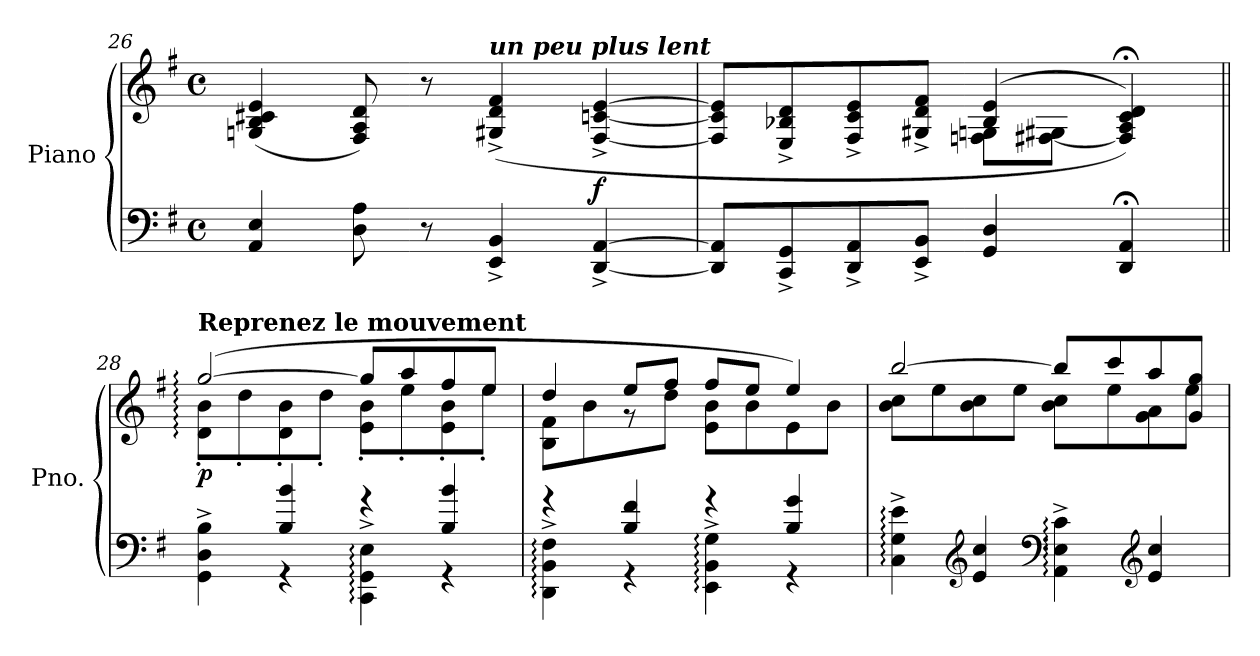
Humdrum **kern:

**kern	**kern	**dynam
*part1	*part1	*part1
*staff2	*staff1	*staff1/2
*I"Piano	*	*
*I'Pno.	*	*
*clefF4	*clefG2	*
*k[f#]	*k[f#]	*
*M4/4	*M4/4	*
*met(c)	*met(c)	*
=26	=26	=26
4AA/ 4E/	(<4Gni/ 4B/ 4c#X/ 4e/	.
8D\ 8A\	8F#/ 8A/ 8d/)	.
8r	8r	.
!	!LO:TX:a:Bi:t=un  peu  plus  lent	!
4EE/^ 4BB/^	(>4G#X/^ 4d/^ 4f#/^	.
!	!	!LO:DY:b
[4DD/^ [4AA/^	[4F#/^ [4cn/^ [4e/^	f
=27	=27	=27
*	*^	*
8DD/] 8AA/]L	8F#/] 8c/] 8e/]L	2ryy	.
8CC/^ 8GG/^	8E/^ 8B-X/^ 8d/^	.	.
8DD/^ 8AA/^	8F#/^ 8c/^ 8e/^	.	.
8EE/^ 8BB/^J	8G#X/^ 8d/^ 8f#/^J	.	.
4GG/ 4D/	(>4B-/ 4e/	8Fn\ 8Gn\L	.
.	.	[8F#X\ 8G#X\J	.
4DD/;< 4AA/;<	4F#/];< 4A/;< 4c/;< 4d/;<))	4rFyy	.
!!LO:LB:g=z
=28||	=28||	=28||	=28||
*^	*	*^	*
*	*^	*	*	*	*
!	!	!	!LO:TX:a:B:t=Reprenez le mouvement	!	!	!
!	!	!	!	!	!	!LO:DY:b
4GG\^ 4D\^ 4B\^	4rcyy	8GG!/yy 8D!/yy 8B!/yy	(>[2gg/	8d\' 8b\'L	8d!/yy: 8b!/yy: [8gg!/yy:	p
.	.	2..ryy	.	8dd'\	4.gg!/yy_	.
4rGG	4B/ 4b/	.	.	8d\' 8b\'	.	.
.	.	.	.	8dd'\J	.	.
4CC\:^ 4GG\:^ 4E\:^	4rg	.	8gg/L]	8e\' 8b\'L	8gg!\yy]	.
.	.	.	8aa/	8ee'\	4.ryy	.
4rGG	4B/ 4b/	.	8ff#/	8e\' 8b\'	.	.
.	.	.	8ee/J	8ee'\J	.	.
*	*v	*v	*	*	*	*
*	*	*	*v	*v	*
=29	=29	=29	=29	=29
4DD\:^ 4BB\:^ 4F#\:^	4rg	4dd/	8B\ 8f#\L	.
.	.	.	8b\	.
4rGG	4B/ 4f#/	8ee/L	8r	.
.	.	8ff#/J	8dd\J	.
4EE\:^ 4BB\:^ 4G\:^	4rg	8ff#/L	8e\ 8b\L	.
.	.	8ee/J	8b\	.
4rGG	4B/ 4g/	4ee/)	8e\	.
.	.	.	8b\J	.
*v	*v	*	*	*
=30	=30	=30	=30
4C\:^ 4G\:^ 4e\:^	[2bb/	8b\ 8cc\L	.
.	.	8ee\	.
*clefG2	*	*	*
4e/ 4cc/	.	8b\ 8cc\	.
.	.	8ee\J	.
*clefF4	*	*	*
4AA\:^ 4E\:^ 4c\:^	8bb/L]	8b\ 8cc\L	.
.	8ccc/	8ee\	.
*clefG2	*	*	*
4e/ 4cc/	8aa/	8g\ 8a\	.
.	8g/ 8gg/J	8ee\J	.
*	*v	*v	*
=	=	=
*-	*-	*-
